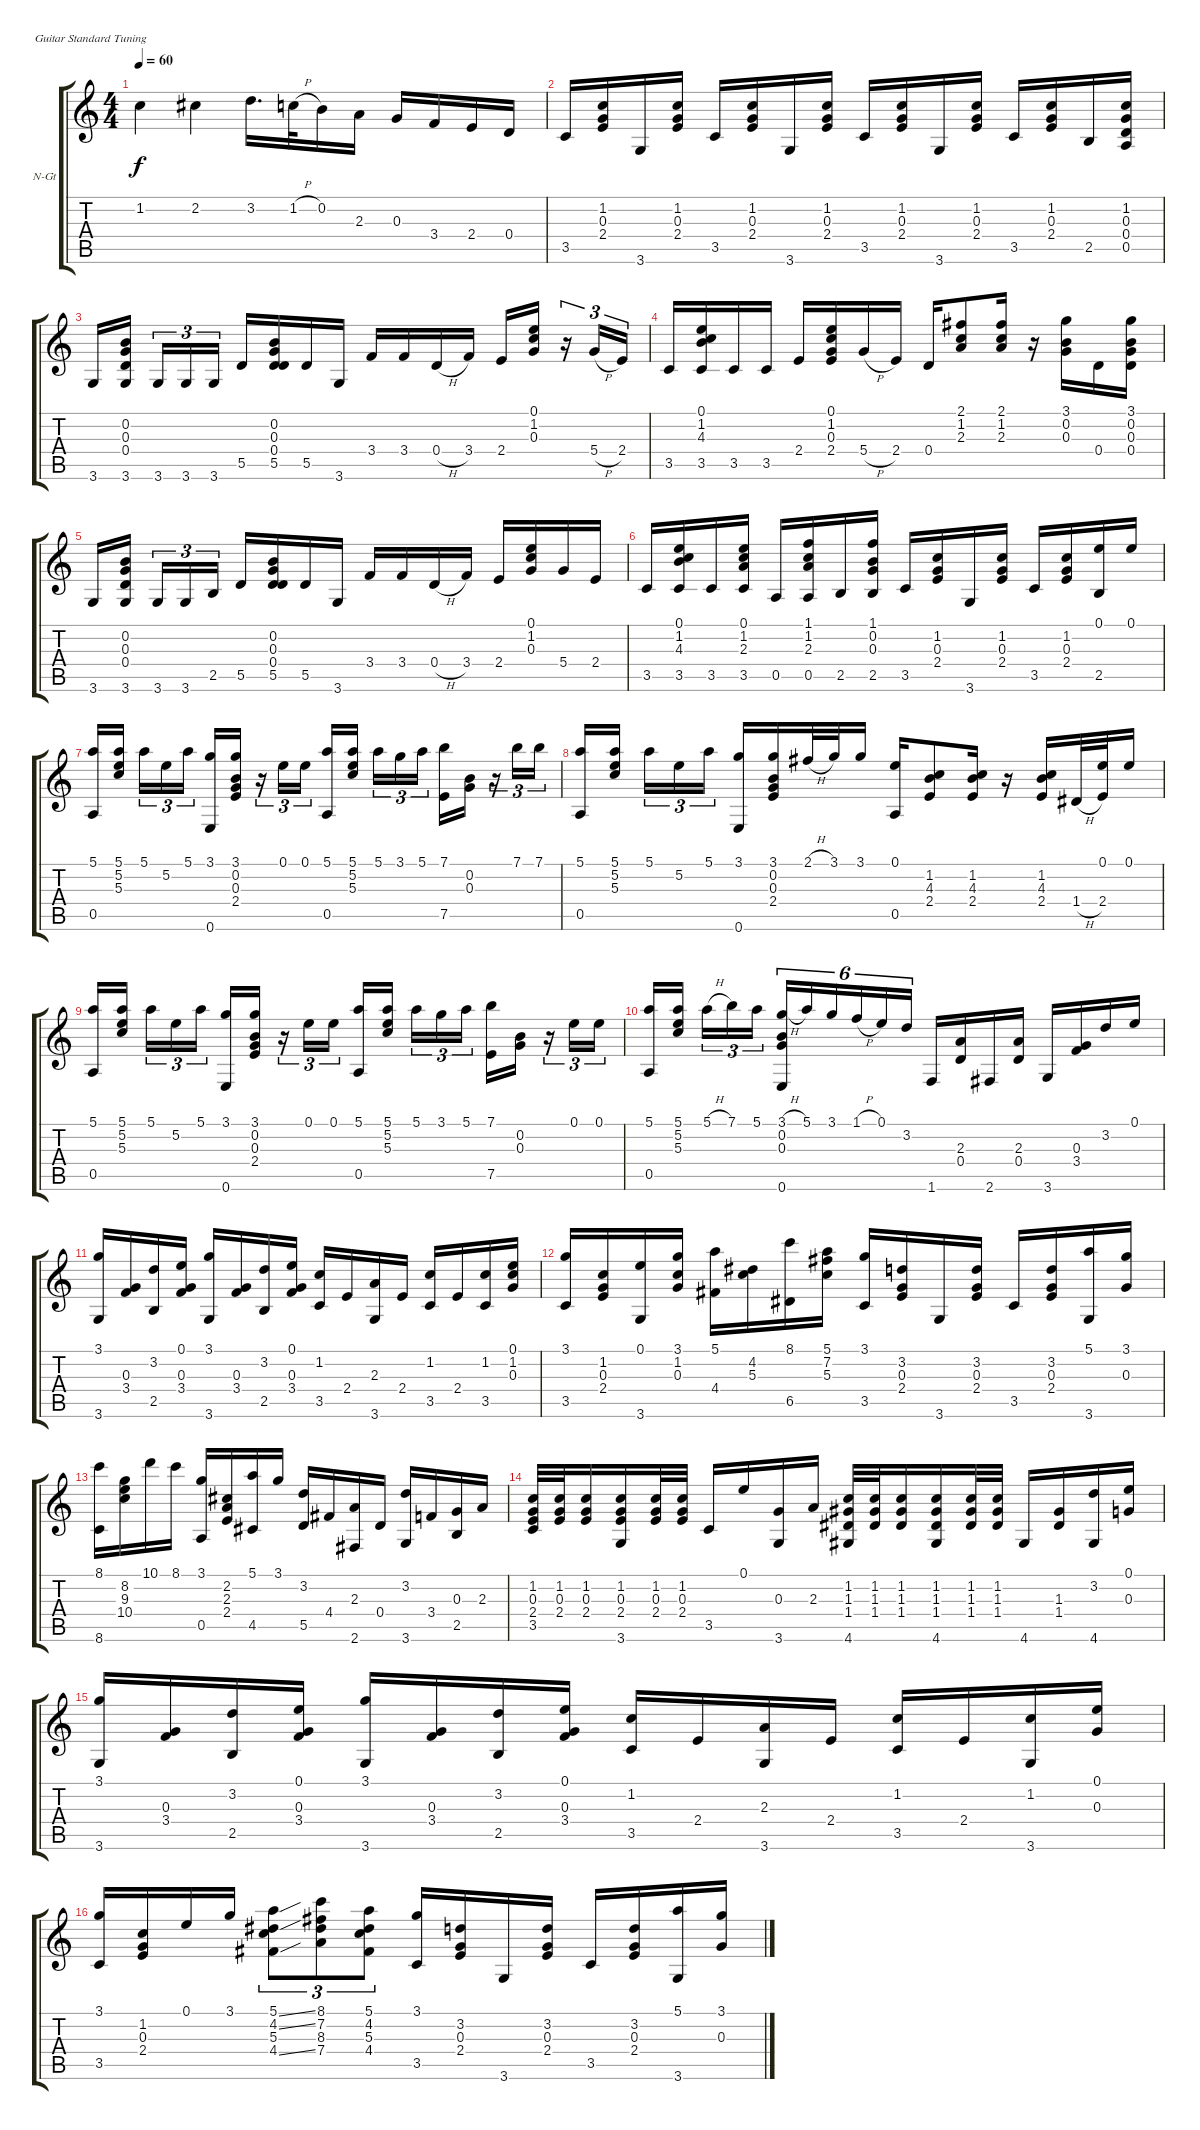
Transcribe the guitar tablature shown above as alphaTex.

\bracketExtendMode groupsimilarinstruments
\firstSystemTrackNameOrientation horizontal
\otherSystemsTrackNameOrientation horizontal
\track ("Piste 1" "N-Gt") {instrument acousticguitarnylon}
\staff {score tabs}
\tuning (E4 B3 G3 D3 A2 E2)
\ts (4 4)
\tempo 60
\clef g2
\ks c
1.2.4{dy f instrument acousticguitarnylon} 2.2.4 3.2.16{d} 1.2{h}.32 0.2.16 2.3.16 0.3.16 3.4.16 2.4.16 0.4.16 |
3.5.16 (1.2 0.3 2.4).16 3.6.16 (1.2 0.3 2.4).16 3.5.16 (1.2 0.3 2.4).16 3.6.16 (1.2 0.3 2.4).16 3.5.16 (1.2 0.3 2.4).16 3.6.16 (1.2 0.3 2.4).16 3.5.16 (1.2 0.3 2.4).16 2.5.16 (1.2 0.3 0.4 0.5).16 |
3.6.16 (0.2 0.3 0.4 3.6).16 3.6.16{tu (3 2)} 3.6.16{tu (3 2)} 3.6.16{tu (3 2)} 5.5.16 (0.2 0.3 0.4 5.5).16 5.5.16 3.6.16 3.4.16 3.4.16 0.4{h}.16 3.4.16 2.4.16 (0.1 1.2 0.3).16 r.16{tu (3 2)} 5.4{h}.16{tu (3 2)} 2.4.16{tu (3 2)} |
3.5.16 (0.1 1.2 4.3 3.5).16 3.5.16 3.5.16 2.4.16 (0.1 1.2 0.3 2.4).16 5.4{h}.16 2.4.16 0.4.16 (2.1 1.2 2.3).8 (2.1 1.2 2.3).16 r.16 (3.1 0.2 0.3).16 0.4.16 (3.1 0.2 0.3 0.4).16 |
3.6.16 (0.2 0.3 0.4 3.6).16 3.6.16{tu (3 2)} 3.6.16{tu (3 2)} 2.5.16{tu (3 2)} 5.5.16 (0.2 0.3 0.4 5.5).16 5.5.16 3.6.16 3.4.16 3.4.16 0.4{h}.16 3.4.16 2.4.16 (0.1 1.2 0.3).16 5.4.16 2.4.16 |
3.5.16 (0.1 1.2 4.3 3.5).16 3.5.16 (0.1 1.2 2.3 3.5).16 0.5.16 (1.1 1.2 2.3 0.5).16 2.5.16 (1.1 0.2 0.3 2.5).16 3.5.16 (1.2 0.3 2.4).16 3.6.16 (1.2 0.3 2.4).16 3.5.16 (1.2 0.3 2.4).16 (0.1 2.5).16 0.1.16 |
(5.1 0.5).16 (5.1 5.2 5.3).16 5.1.16{tu (3 2)} 5.2.16{tu (3 2)} 5.1.16{tu (3 2)} (3.1 0.6).16 (3.1 0.2 0.3 2.4).16 r.16{tu (3 2)} 0.1.16{tu (3 2)} 0.1.16{tu (3 2)} (5.1 0.5).16 (5.1 5.2 5.3).16 5.1.16{tu (3 2)} 3.1.16{tu (3 2)} 5.1.16{tu (3 2)} (7.1 7.5).16 (0.2 0.3).16 r.16{tu (3 2)} 7.1.16{tu (3 2)} 7.1.16{tu (3 2)} |
(5.1 0.5).16 (5.1 5.2 5.3).16 5.1.16{tu (3 2)} 5.2.16{tu (3 2)} 5.1.16{tu (3 2)} (3.1 0.6).16 (3.1 0.2 0.3 2.4).16 2.1{h}.32 3.1.32 3.1.16 (0.1 0.5).16 (1.2 4.3 2.4).8 (1.2 4.3 2.4).16 r.16 (1.2 4.3 2.4).16 1.4{h}.32 (0.1 2.4).32 0.1.16 |
(5.1 0.5).16 (5.1 5.2 5.3).16 5.1.16{tu (3 2)} 5.2.16{tu (3 2)} 5.1.16{tu (3 2)} (3.1 0.6).16 (3.1 0.2 0.3 2.4).16 r.16{tu (3 2)} 0.1.16{tu (3 2)} 0.1.16{tu (3 2)} (5.1 0.5).16 (5.1 5.2 5.3).16 5.1.16{tu (3 2)} 3.1.16{tu (3 2)} 5.1.16{tu (3 2)} (7.1 7.5).16 (0.2 0.3).16 r.16{tu (3 2)} 0.1.16{tu (3 2)} 0.1.16{tu (3 2)} |
(5.1 0.5).16 (5.1 5.2 5.3).16 5.1{h}.16{tu (3 2)} 7.1.16{tu (3 2)} 5.1.16{tu (3 2)} (3.1{h} 0.2 0.3 0.6).16{tu (6 4)} 5.1.16{tu (6 4)} 3.1.16{tu (6 4)} 1.1{h}.16{tu (6 4)} 0.1.16{tu (6 4)} 3.2.16{tu (6 4)} 1.6.16 (2.3 0.4).16 2.6.16 (2.3 0.4).16 3.6.16 (0.3 3.4).16 3.2.16 0.1.16 |
(3.1 3.6).16 (0.3 3.4).16 (3.2 2.5).16 (0.1 0.3 3.4).16 (3.1 3.6).16 (0.3 3.4).16 (3.2 2.5).16 (0.1 0.3 3.4).16 (1.2 3.5).16 2.4.16 (2.3 3.6).16 2.4.16 (1.2 3.5).16 2.4.16 (1.2 3.5).16 (0.1 1.2 0.3).16 |
(3.1 3.5).16 (1.2 0.3 2.4).16 (0.1 3.6).16 (3.1 1.2 0.3).16 (5.1 4.4).16 (4.2 5.3).16 (8.1 6.5).16 (5.1 7.2 5.3).16 (3.1 3.5).16 (3.2 0.3 2.4).16 3.6.16 (3.2 0.3 2.4).16 3.5.16 (3.2 0.3 2.4).16 (5.1 3.6).16 (3.1 0.3).16 |
(8.1 8.6).16 (8.2 9.3 10.4).16 10.1.16 8.1.16 (3.1 0.5).16 (2.2 2.3 2.4).16 (5.1 4.5).16 3.1.16 (3.2 5.5).16 4.4.16 (2.3 2.6).16 0.4.16 (3.2 3.6).16 3.4.16 (0.3 2.5).16 2.3.16 |
(1.2 0.3 2.4 3.5).32 (1.2 0.3 2.4).32 (1.2 0.3 2.4).16 (1.2 0.3 2.4 3.6).16 (1.2 0.3 2.4).32 (1.2 0.3 2.4).32 3.5.16 0.1.16 (0.3 3.6).16 2.3.16 (1.2 1.3 1.4 4.6).32 (1.2 1.3 1.4).32 (1.2 1.3 1.4).16 (1.2 1.3 1.4 4.6).16 (1.2 1.3 1.4).32 (1.2 1.3 1.4).32 4.6.16 (1.3 1.4).16 (3.2 4.6).16 (0.1 0.3).16 |
(3.1 3.6).16 (0.3 3.4).16 (3.2 2.5).16 (0.1 0.3 3.4).16 (3.1 3.6).16 (0.3 3.4).16 (3.2 2.5).16 (0.1 0.3 3.4).16 (1.2 3.5).16 2.4.16 (2.3 3.6).16 2.4.16 (1.2 3.5).16 2.4.16 (1.2 3.6).16 (0.1 0.3).16 |
(3.1 3.5).16 (1.2 0.3 2.4).16 0.1.16 3.1.16 (5.1{ss} 4.2{ss} 5.3 4.4{ss}).8{tu (3 2)} (8.1 7.2 8.3 7.4).8{tu (3 2)} (5.1 4.2 5.3 4.4).8{tu (3 2)} (3.1 3.5).16 (3.2 0.3 2.4).16 3.6.16 (3.2 0.3 2.4).16 3.5.16 (3.2 0.3 2.4).16 (5.1 3.6).16 (3.1 0.3).16
